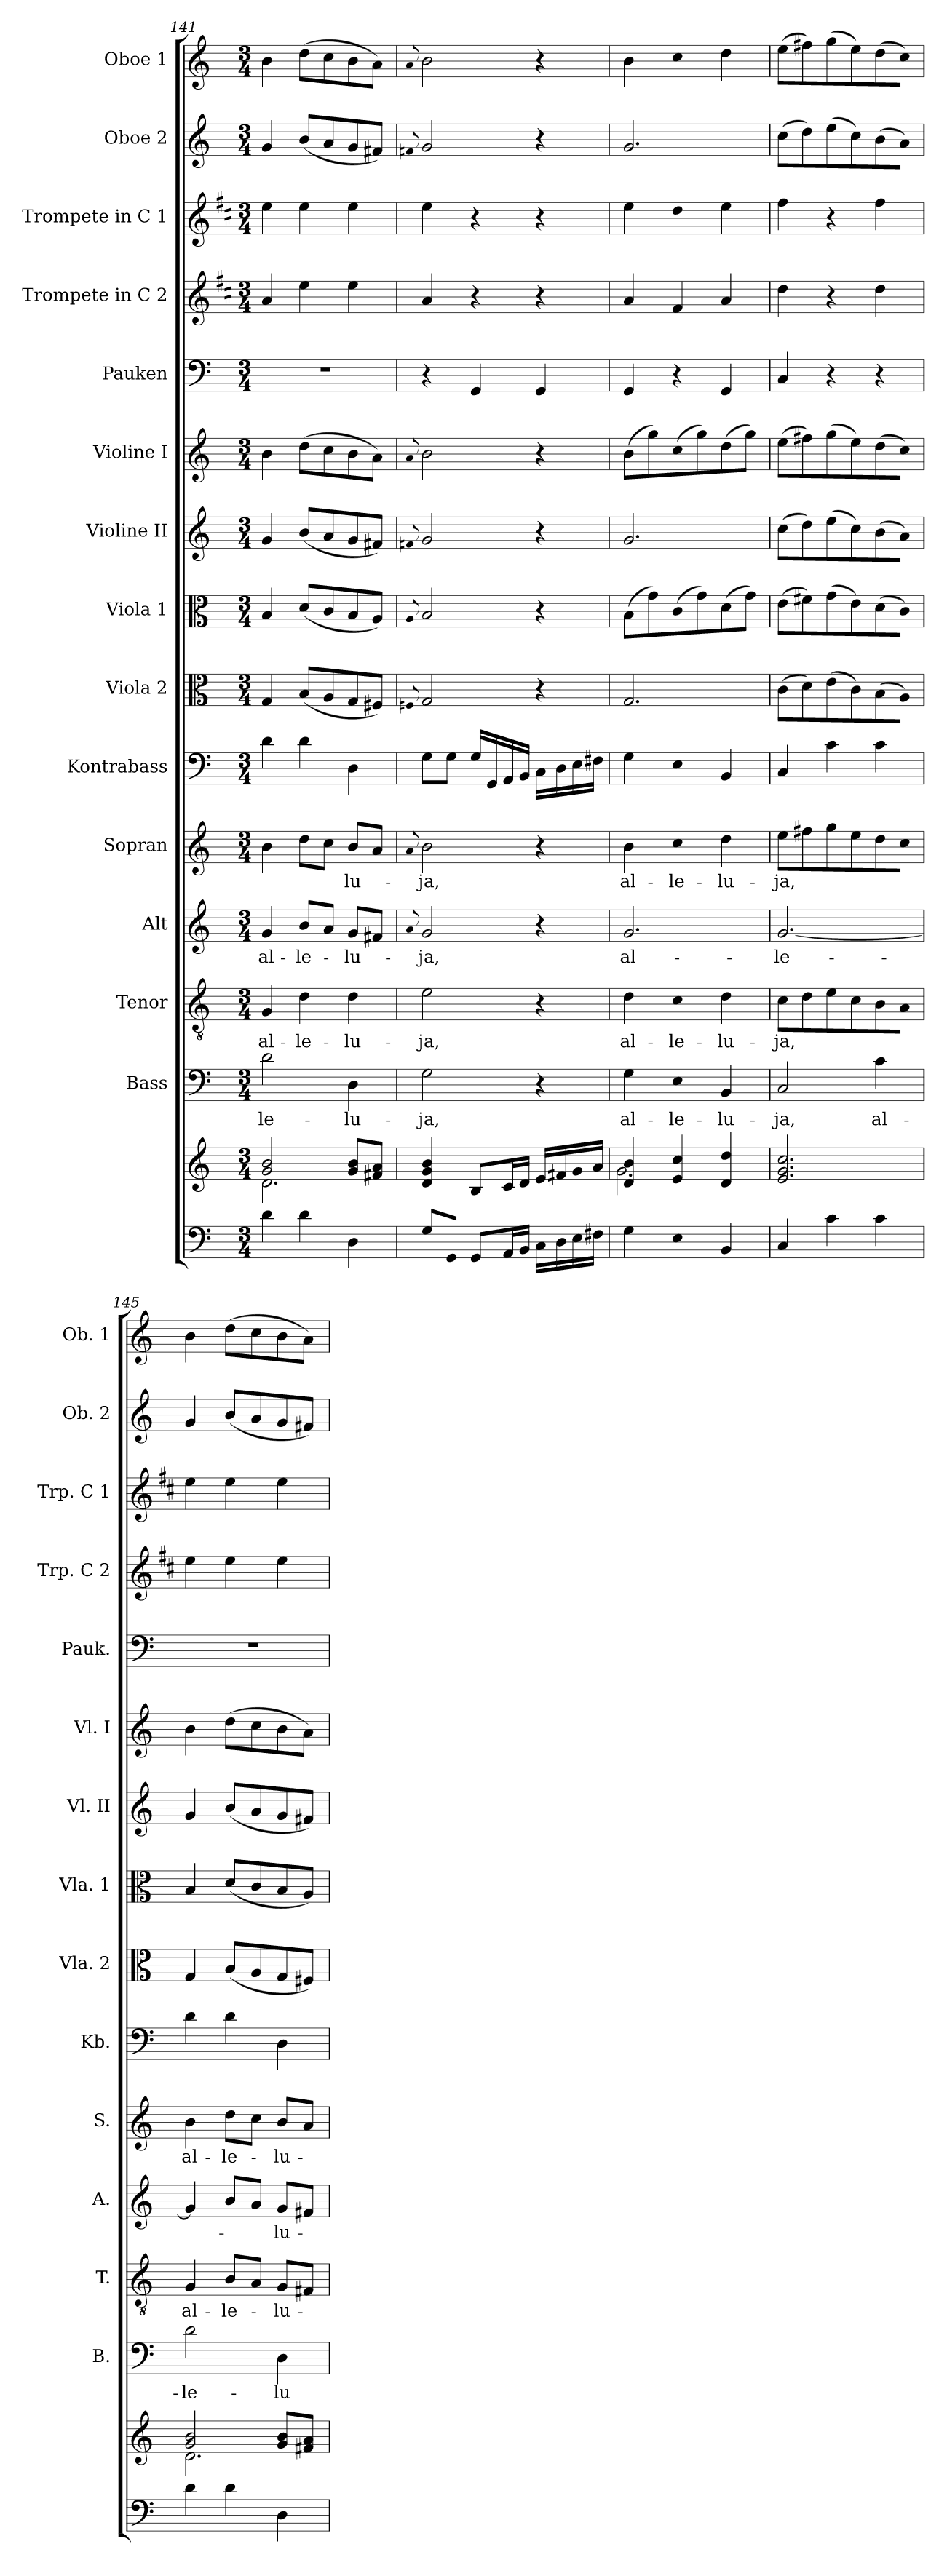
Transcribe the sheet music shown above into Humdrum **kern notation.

**kern	**kern	**kern	**text	**kern	**text	**kern	**text	**kern	**text	**kern	**kern	**kern	**kern	**kern	**kern	**kern	**kern	**kern	**kern
*part15	*part15	*part14	*part14	*part13	*part13	*part12	*part12	*part11	*part11	*part10	*part9	*part8	*part7	*part6	*part5	*part4	*part3	*part2	*part1
*staff16	*staff15	*staff14	*staff14	*staff13	*staff13	*staff12	*staff12	*staff11	*staff11	*staff10	*staff9	*staff8	*staff7	*staff6	*staff5	*staff4	*staff3	*staff2	*staff1
*	*	*I"Bass	*	*I"Tenor	*	*I"Alt	*	*I"Sopran	*	*I"Kontrabass	*I"Viola 2	*I"Viola 1	*I"Violine II	*I"Violine I	*I"Pauken	*I"Trompete in C 2	*I"Trompete in C 1	*I"Oboe 2	*I"Oboe 1
*	*	*I'B.	*	*I'T.	*	*I'A.	*	*I'S.	*	*I'Kb.	*I'Vla. 2	*I'Vla. 1	*I'Vl. II	*I'Vl. I	*I'Pauk.	*I'Trp. C 2	*I'Trp. C 1	*I'Ob. 2	*I'Ob. 1
*clefF4	*clefG2	*clefF4	*	*clefGv2	*	*clefG2	*	*clefG2	*	*clefF4	*clefC3	*clefC3	*clefG2	*clefG2	*clefF4	*clefG2	*clefG2	*clefG2	*clefG2
*	*	*	*	*	*	*	*	*	*	*ITrd7c12	*	*	*	*	*	*ITrd1c2	*ITrd1c2	*	*
*k[]	*k[]	*k[]	*	*k[]	*	*k[]	*	*k[]	*	*k[]	*k[]	*k[]	*k[]	*k[]	*k[]	*k[]	*k[]	*k[]	*k[]
*C:	*C:	*C:	*	*C:	*	*C:	*	*C:	*	*C:	*C:	*C:	*C:	*C:	*C:	*C:	*C:	*C:	*C:
*M3/4	*M3/4	*M3/4	*	*M3/4	*	*M3/4	*	*M3/4	*	*M3/4	*M3/4	*M3/4	*M3/4	*M3/4	*M3/4	*M3/4	*M3/4	*M3/4	*M3/4
=141	=141	=141	=141	=141	=141	=141	=141	=141	=141	=141	=141	=141	=141	=141	=141	=141	=141	=141	=141
*	*^	*	*	*	*	*	*	*	*	*	*	*	*	*	*	*	*	*	*
!	!	!	!	!LO:LY:b	!	!LO:LY:b	!	!LO:LY:b	!	!	!	!	!	!	!	!	!	!	!	!
4d\	2g/ 2b/	2.d\	2d\	-le-	4G/	al-	4g/	al-	4b\	.	4D\	4G/	4B/	4g/	4b\	2.r	4g/	4dd\	4g/	4b\
!	!	!	!	!	!	!LO:LY:b	!	!LO:LY:b	!	!	!	!	!	!	!	!	!	!	!	!
4d\	.	.	.	.	4d\	-le-	8b/L	-le-	8dd\L	.	4D\	(<8B/L	(<8d/L	(<8b/L	(>8dd\L	.	4dd\	4dd\	(<8b/L	(>8dd\L
.	.	.	.	.	.	.	8a/J	.	8cc\J	.	.	8A/	8c/	8a/	8cc\	.	.	.	8a/	8cc\
!	!	!	!	!LO:LY:b	!	!LO:LY:b	!	!LO:LY:b	!	!LO:LY:b	!	!	!	!	!	!	!	!	!	!
4D\	8g/ 8b/L	.	4D\	-lu-	4d\	-lu-	8g/L	-lu-	8b/L	-lu-	4DD\	8G/	8B/	8g/	8b\	.	4dd\	4dd\	8g/	8b\
.	8f#X/ 8a/J	.	.	.	.	.	8f#X/J	.	8a/J	.	.	8F#X/J)	8A/J)	8f#X/J)	8a\J)	.	.	.	8f#X/J)	8a\J)
*	*v	*v	*	*	*	*	*	*	*	*	*	*	*	*	*	*	*	*	*	*
=142	=142	=142	=142	=142	=142	=142	=142	=142	=142	=142	=142	=142	=142	=142	=142	=142	=142	=142	=142
.	.	.	.	.	.	8qqa/	.	8qqa/	.	.	8qqF#X/	8qqA/	8qqf#X/	8qqa/	.	.	.	8qqf#X/	8qqa/
!	!	!	!LO:LY:b	!	!LO:LY:b	!	!LO:LY:b	!	!LO:LY:b	!	!	!	!	!	!	!	!	!	!
8G/L	4d/ 4g/ 4b/	2G\	-ja,	2e\	-ja,	2g/	-ja,	2b\	-ja,	8GG\L	2G/	2B/	2g/	2b\	4r	4g/	4dd\	2g/	2b\
8GG/J	.	.	.	.	.	.	.	.	.	8GG\J	.	.	.	.	.	.	.	.	.
8GG/L	8B/L	.	.	.	.	.	.	.	.	16GG/LL	.	.	.	.	4GG/	4r	4r	.	.
.	.	.	.	.	.	.	.	.	.	16GGG/	.	.	.	.	.	.	.	.	.
16AA/L	16c/L	.	.	.	.	.	.	.	.	16AAA/	.	.	.	.	.	.	.	.	.
16BB/JJ	16d/JJ	.	.	.	.	.	.	.	.	16BBB/JJ	.	.	.	.	.	.	.	.	.
16C\LL	16e/LL	4r	.	4r	.	4r	.	4r	.	16CC\LL	4r	4r	4r	4r	4GG/	4r	4r	4r	4r
16D\	16f#X/	.	.	.	.	.	.	.	.	16DD\	.	.	.	.	.	.	.	.	.
16E\	16g/	.	.	.	.	.	.	.	.	16EE\	.	.	.	.	.	.	.	.	.
16F#X\JJ	16a/JJ	.	.	.	.	.	.	.	.	16FF#X\JJ	.	.	.	.	.	.	.	.	.
=143	=143	=143	=143	=143	=143	=143	=143	=143	=143	=143	=143	=143	=143	=143	=143	=143	=143	=143	=143
*	*^	*	*	*	*	*	*	*	*	*	*	*	*	*	*	*	*	*	*
!	!	!	!	!LO:LY:b	!	!LO:LY:b	!	!LO:LY:b	!	!LO:LY:b	!	!	!	!	!	!	!	!	!	!
4G\	4d/ 4b/	2.g\	4G\	al-	4d\	al-	2.g/	al-	4b\	al-	4GG\	2.G/	(>8B\L	2.g/	(>8b\L	4GG/	4g/	4dd\	2.g/	4b\
.	.	.	.	.	.	.	.	.	.	.	.	.	8g\)	.	8gg\)	.	.	.	.	.
!	!	!	!	!LO:LY:b	!	!LO:LY:b	!	!	!	!LO:LY:b	!	!	!	!	!	!	!	!	!	!
4E\	4e/ 4cc/	.	4E\	-le-	4c\	-le-	.	.	4cc\	-le-	4EE\	.	(>8c\	.	(>8cc\	4r	4e/	4cc\	.	4cc\
.	.	.	.	.	.	.	.	.	.	.	.	.	8g\)	.	8gg\)	.	.	.	.	.
!	!	!	!	!LO:LY:b	!	!LO:LY:b	!	!	!	!LO:LY:b	!	!	!	!	!	!	!	!	!	!
4BB/	4d/ 4dd/	.	4BB/	-lu-	4d\	-lu-	.	.	4dd\	-lu-	4BBB/	.	(>8d\	.	(>8dd\	4GG/	4g/	4dd\	.	4dd\
.	.	.	.	.	.	.	.	.	.	.	.	.	8g\J)	.	8gg\J)	.	.	.	.	.
*	*v	*v	*	*	*	*	*	*	*	*	*	*	*	*	*	*	*	*	*	*
=144	=144	=144	=144	=144	=144	=144	=144	=144	=144	=144	=144	=144	=144	=144	=144	=144	=144	=144	=144
!	!	!	!LO:LY:b	!	!LO:LY:b	!	!LO:LY:b	!	!LO:LY:b	!	!	!	!	!	!	!	!	!	!
4C/	2.e/ 2.g/ 2.cc/	2C/	-ja,	8c\L	-ja,	[2.g/	-le-	8ee\L	-ja,	4CC/	(>8c\L	(>8e\L	(>8cc\L	(>8ee\L	4C/	4cc\	4ee\	(>8cc\L	(>8ee\L
.	.	.	.	8d\	.	.	.	8ff#X\	.	.	8d\)	8f#X\)	8dd\)	8ff#X\)	.	.	.	8dd\)	8ff#X\)
4c\	.	.	.	8e\	.	.	.	8gg\	.	4C\	(>8e\	(>8g\	(>8ee\	(>8gg\	4r	4r	4r	(>8ee\	(>8gg\
.	.	.	.	8c\	.	.	.	8ee\	.	.	8c\)	8e\)	8cc\)	8ee\)	.	.	.	8cc\)	8ee\)
!	!	!	!LO:LY:b	!	!	!	!	!	!	!	!	!	!	!	!	!	!	!	!
4c\	.	4c\	al-	8B\	.	.	.	8dd\	.	4C\	(>8B\	(>8d\	(>8b\	(>8dd\	4r	4cc\	4ee\	(>8b\	(>8dd\
.	.	.	.	8A\J	.	.	.	8cc\J	.	.	8A\J)	8c\J)	8a\J)	8cc\J)	.	.	.	8a\J)	8cc\J)
=145	=145	=145	=145	=145	=145	=145	=145	=145	=145	=145	=145	=145	=145	=145	=145	=145	=145	=145	=145
*	*^	*	*	*	*	*	*	*	*	*	*	*	*	*	*	*	*	*	*
!	!	!	!	!LO:LY:b	!	!LO:LY:b	!	!	!	!LO:LY:b	!	!	!	!	!	!	!	!	!	!
4d\	2g/ 2b/	2.d\	2d\	-le-	4G/	al-	4g/]	.	4b\	al-	4D\	4G/	4B/	4g/	4b\	2.r	4dd\	4dd\	4g/	4b\
!	!	!	!	!	!	!LO:LY:b	!	!	!	!LO:LY:b	!	!	!	!	!	!	!	!	!	!
4d\	.	.	.	.	8B/L	-le-	8b/L	.	8dd\L	-le-	4D\	(<8B/L	(<8d/L	(<8b/L	(>8dd\L	.	4dd\	4dd\	(<8b/L	(>8dd\L
.	.	.	.	.	8A/J	.	8a/J	.	8cc\J	.	.	8A/	8c/	8a/	8cc\	.	.	.	8a/	8cc\
!	!	!	!	!LO:LY:b	!	!LO:LY:b	!	!LO:LY:b	!	!LO:LY:b	!	!	!	!	!	!	!	!	!	!
4D\	8g/ 8b/L	.	4D\	-lu-	8G/L	-lu-	8g/L	-lu-	8b/L	-lu-	4DD\	8G/	8B/	8g/	8b\	.	4dd\	4dd\	8g/	8b\
.	8f#X/ 8a/J	.	.	.	8F#X/J	.	8f#X/J	.	8a/J	.	.	8F#X/J)	8A/J)	8f#X/J)	8a\J)	.	.	.	8f#X/J)	8a\J)
*	*v	*v	*	*	*	*	*	*	*	*	*	*	*	*	*	*	*	*	*	*
=	=	=	=	=	=	=	=	=	=	=	=	=	=	=	=	=	=	=	=
*-	*-	*-	*-	*-	*-	*-	*-	*-	*-	*-	*-	*-	*-	*-	*-	*-	*-	*-	*-
